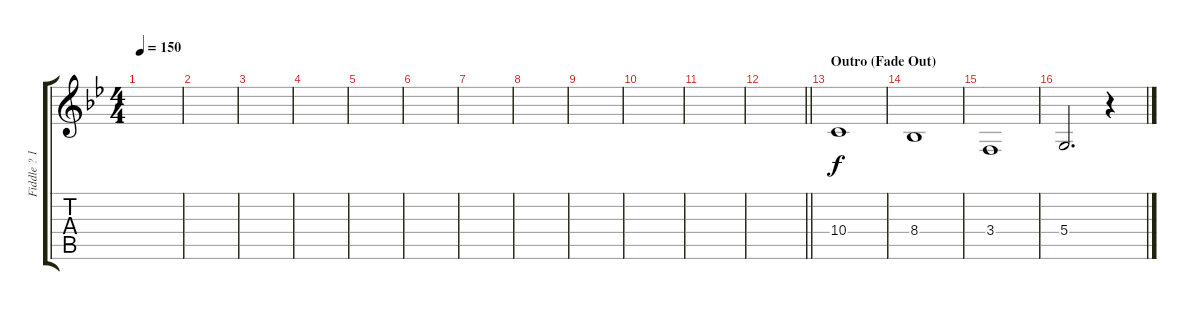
\track ("Fiddle ? 1" "Fiddle ? 1") {instrument violin}
\staff {score tabs}
\tuning (E4 B3 G3 D3 A2 E2) {hide}
\ts (4 4)
\tempo 150
\clef g2
\ks gminor
|
|
|
|
|
|
|
|
|
|
|
\barLineRight lightlight
|
\section ("" "Outro (Fade Out)")
10.4.1{volume 9} |
8.4.1 |
3.4.1 |
5.4.2{d} r.4
